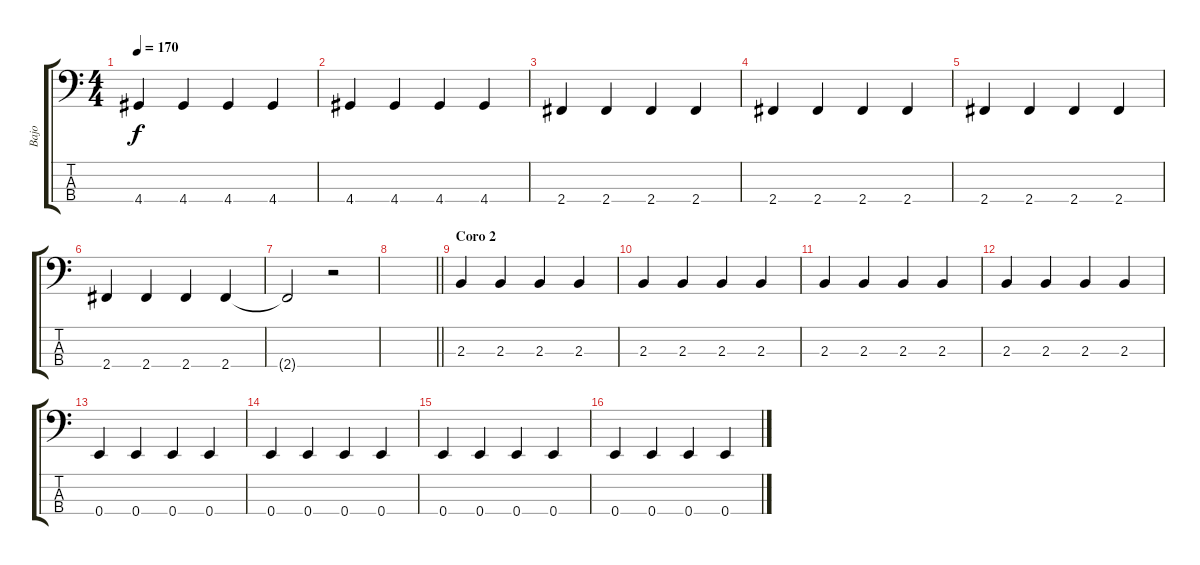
\track ("Bajo" "Bajo") {instrument electricbassfinger}
\staff {score tabs}
\tuning (G2 D2 A1 E1) {hide}
\ts (4 4)
\tempo 170
\clef f4
\ks c
4.4.4{dy f} 4.4.4 4.4.4 4.4.4 |
4.4.4 4.4.4 4.4.4 4.4.4 |
2.4.4 2.4.4 2.4.4 2.4.4 |
2.4.4 2.4.4 2.4.4 2.4.4 |
2.4.4 2.4.4 2.4.4 2.4.4 |
2.4.4 2.4.4 2.4.4 2.4.4 |
2.4{t}.2 r.2 |
\barLineRight lightlight
|
\section ("" "Coro 2")
2.3.4 2.3.4 2.3.4 2.3.4 |
2.3.4 2.3.4 2.3.4 2.3.4 |
2.3.4 2.3.4 2.3.4 2.3.4 |
2.3.4 2.3.4 2.3.4 2.3.4 |
0.4.4 0.4.4 0.4.4 0.4.4 |
0.4.4 0.4.4 0.4.4 0.4.4 |
0.4.4 0.4.4 0.4.4 0.4.4 |
0.4.4 0.4.4 0.4.4 0.4.4
